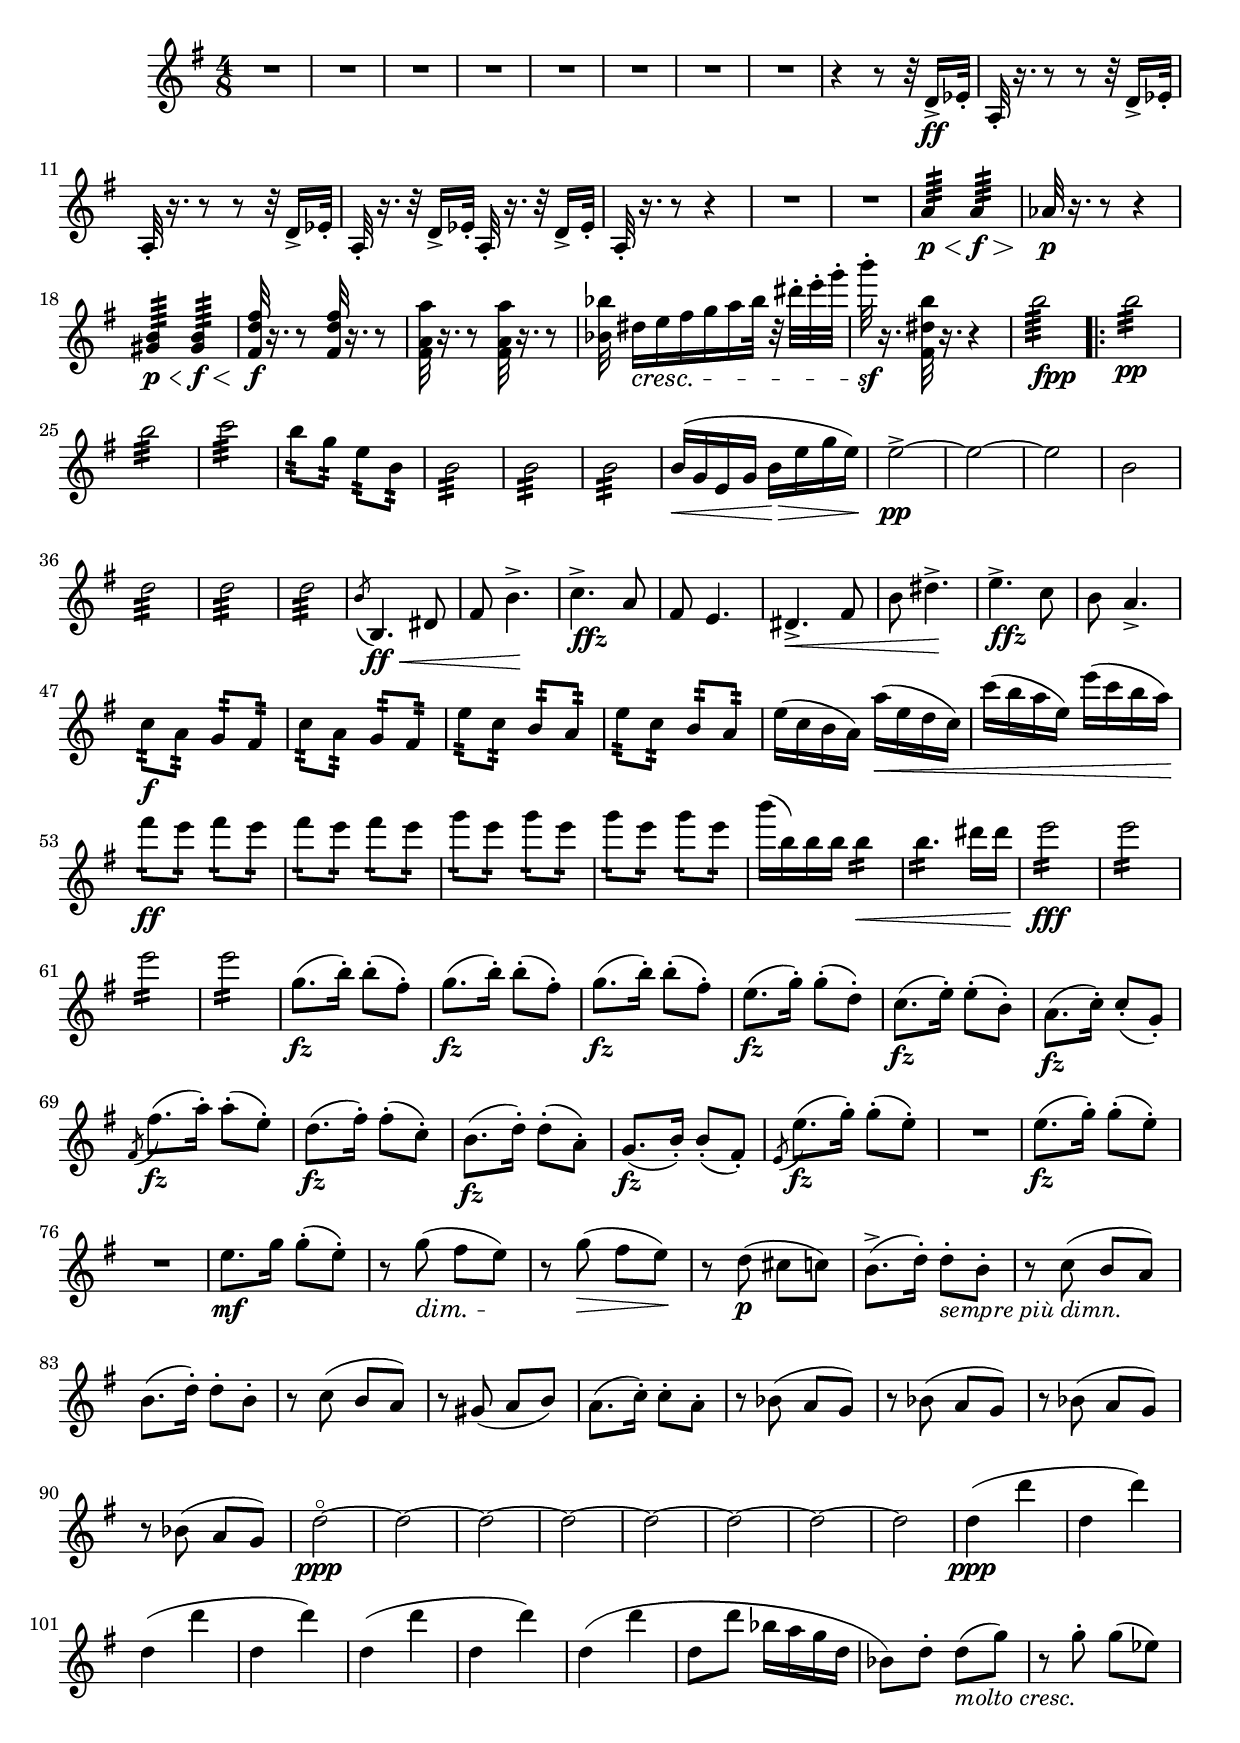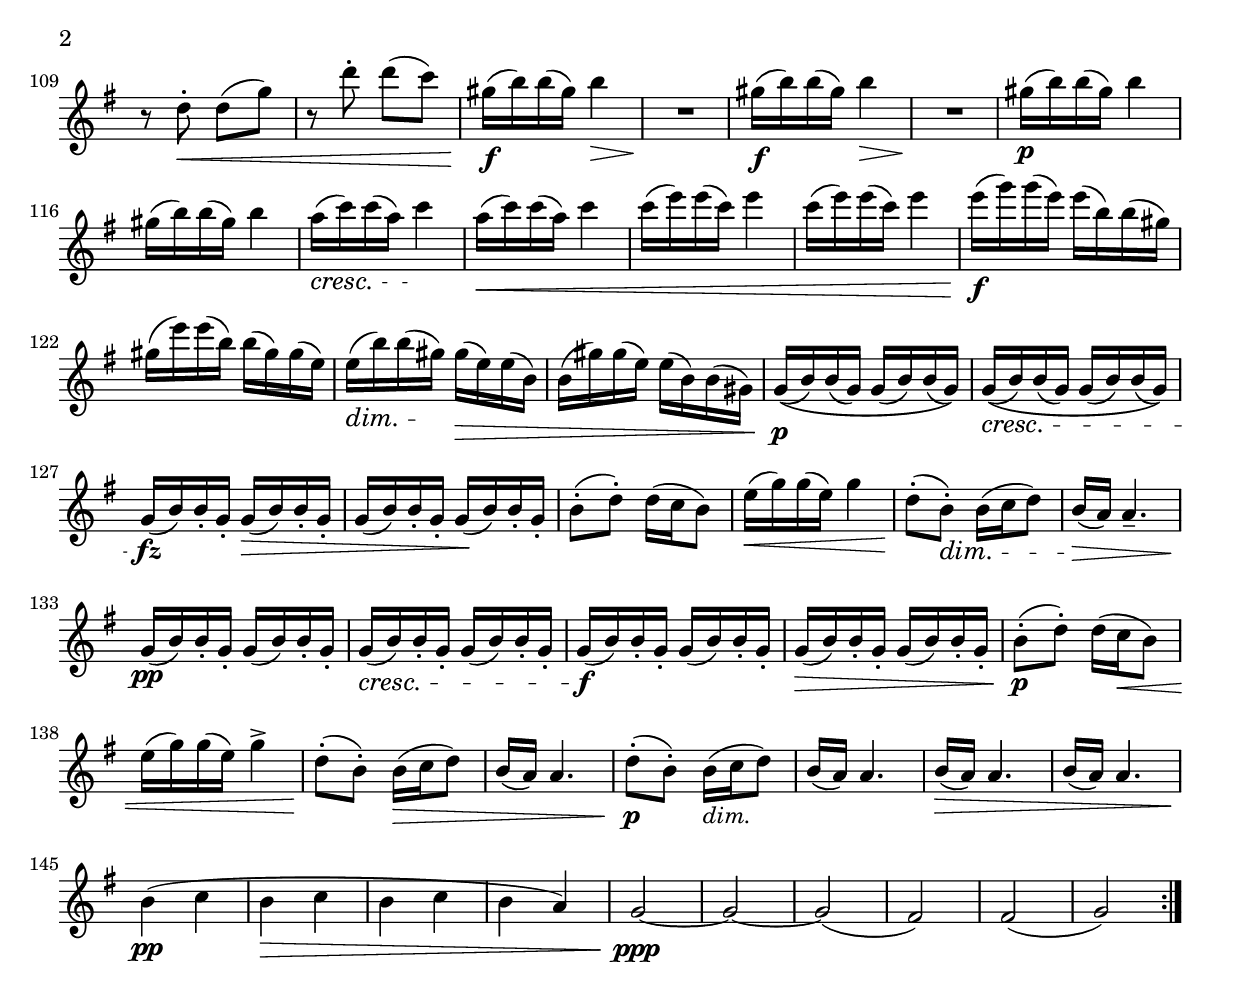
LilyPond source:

\score {
\relative c' {

	\time 4/8 \clef treble \key e \minor 
R2*8 | %p184, m9
r4 r8 r32 d16->\ff ees32-. | 
a,32-.  r16. r8 r8 r32 d16-> ees32-. | 
a,32-. r16. r8 r8 r32 d16-> ees32-. | 
a,32-. r16. r32 d16-> ees32-. a,32-. r16. r32 d16-> ees32-. |
a,32-. r16. r8 r4 | 
R2*2 | %p185, m16
a'4:64\p\< a4:64\f\> |
aes32\p r16. r8 r4 | 
<gis b>4:64\p\< <gis b>4:64\f\< | 
\stemUp <fis d' fis>32\f r16. r8 <fis d' fis>32 r16. r8 | 
\stemNeutral <fis a a'>32 r16. r8 <fis a a'>32 r16. r8 |
<bes bes'>32 dis16\cresc[e fis g a bes32] r32 dis-. e-. g-. | 
b32-.\sf r16. <fis,, dis' b'>32 r16. r4 | 
b'2:64_\markup {\dynamic fpp}
\repeat volta 2 {
	b2:32\pp | b2:32 | c2:32 | 
	b8:32 g:32 e:32 b:32 | 
	b2:32 | b2:32 | b2:32 | % p186, m31 
	b16(\< g e g b\> e g e) | 
	e2\pp->~ | e~ | e | b | 
	d2:32 | d:32 | d:32 | 
	\acciaccatura b8 b,4.\ff\< dis8 | fis8 b4.->\! | 
	c4.->_\markup{\dynamic ffz} a8 | fis8 e4. |   
	dis4.->\< fis8 | b8 dis4.->\! | % m45 
	e4.->_\markup{\dynamic ffz} c8 | b8 a4.-> |
	c8:32\f a:32 g:32 fis:32 | c':32 a:32 g:32 fis:32 | 
	e':32 c:32 b:32 a:32 | e':32 c:32 b:32 a:32 | 
	e'16( c b a) a'(\< e d c) | c'( b a e) e'(c b a) | 
	fis'8:16\ff e:16 fis:16 e:16 | fis8:16 e:16 fis:16 e:16 | %p187, m55 
	g8:16 e8:16 g8:16 e8:16 | g8:16 e8:16 g8:16 e8:16 | 
	b'16( b,) b b b4:16\< | b4.:16 dis16 dis | e2:16\fff | 
	e2:16 | e2:16 | e2:16 | 
	\repeat unfold 3 { g,8.\fz( b16-.) b8-.( fis8-.)} | %m.66 
	e8.\fz( g16-.) g8-.( d-.) | c8.(\fz e16-.) e8-.( b8-.) | 
	a8.(\fz c16-.) c8-.( g-.) | \acciaccatura fis8 fis'8.\fz( a16-.) a8-.( e-.) | 
	d8.(\fz fis16-.) fis8-.( c-.) | b8.\fz( d16-.) d8-.( a-.) | g8.(\fz b16-.) b8-.( fis-.) | 
	\acciaccatura e8 e'8.(\fz g16-.) g8-.( e-.) | %p188, m.74 
	R2 | e8.\fz( g16-.) g8(-. e8-.) | R2 | e8.\mf g16 g8-.( e8-.) | 
	r8 g8(\dim fis e)\! | r g(\> fis e)\! | 
	r d(\p cis c) | b8.->( d16-.) d8-._\markup{\italic{sempre più dimn.}} b-. | 
	r8 c( b a) | b8.( d16-.) d8-. b-. | %84 
	r8 c( b a) | r gis( a b) | a8.( c16-.) c8-. a-. | 
	r8 bes( a g) | r bes( a g) | r bes( a g) | r bes( a g) | 
	d'2\ppp^\flageolet~ | d ~ | %p189, 93 
	d~ | d~ | d~ | d~ | d~ | d | d4\ppp( d' | d, d') | d,( d' | %102 
	d, d') | d,( d' | d, d') | d,( d' | d,8 d' bes16 a g d | 
	bes8) d8-. d(_\markup{\italic{molto cresc.}} g) | r8 g8-. g( ees) | 
	r8 d8-.\< d( g) | r8 d'8-. d( c) | % p.190, 111
	gis16\f( b) b( gis) b4\> | R2\! | gis16(\f b) b( gis) b4\> | R2\! | 
	gis16\p( b) b( gis) b4 | gis16( b) b( gis) b4 | a16(\cresc c) c( a) c4\! | 
	a16\<( c) c( a) c4 | c16( e) e( c) e4 | %120
	c16( e) e( c) e4 | e16\f( g) g( e) e( b) b( gis) | gis( e') e( b) b( gis) gis( e) | 
	e\dim( b') b( gis\!) gis(\> e) e( b) | b( gis') gis( e) e( b) b( gis) | 
	g(\p\( b) b( g) g( b) b( g)\) | g(\(\cresc b) b( g) g( b) b( g)\) | 
	g(\fz b) b-. g-. g(\> b) b-. g-. | %p191, 128 
	g16( b) b-. g-. g(\! b) b-. g-. | b8-.( d-.) d16( c b8) | e16\<( g) g( e) g4 | 
	d8-.\!( b8-.\dim) b16( c d8) | b16(\> a) a4.--| g16(\pp b) b-. g-. g( b) b-. g-. | 
	g16(\cresc b) b-. g-. g( b) b-. g-. | g16(\f b) b-. g-. g( b) b-. g-. | 
	g16(\> b) b-. g-. g( b) b-. g-. | %137 
	b8-.\p( d-.) d16( c\< b8) | e16( g) g( e) g4-> | d8-.(\! b-.) b16\>( c d8) | 
	b16( a) a4. | d8\p-.( b-.) b16_\markup\italic{dim.}( c d8) | 
	b16( a) a4. | b16(\> a) a4. | b16( a) a4. | b4\pp( c | b\> c | b c | %p192, 148 
	b4 a) | g2\ppp~ | g~ | g( | fis) | fis( | g) | 


}	



}
}